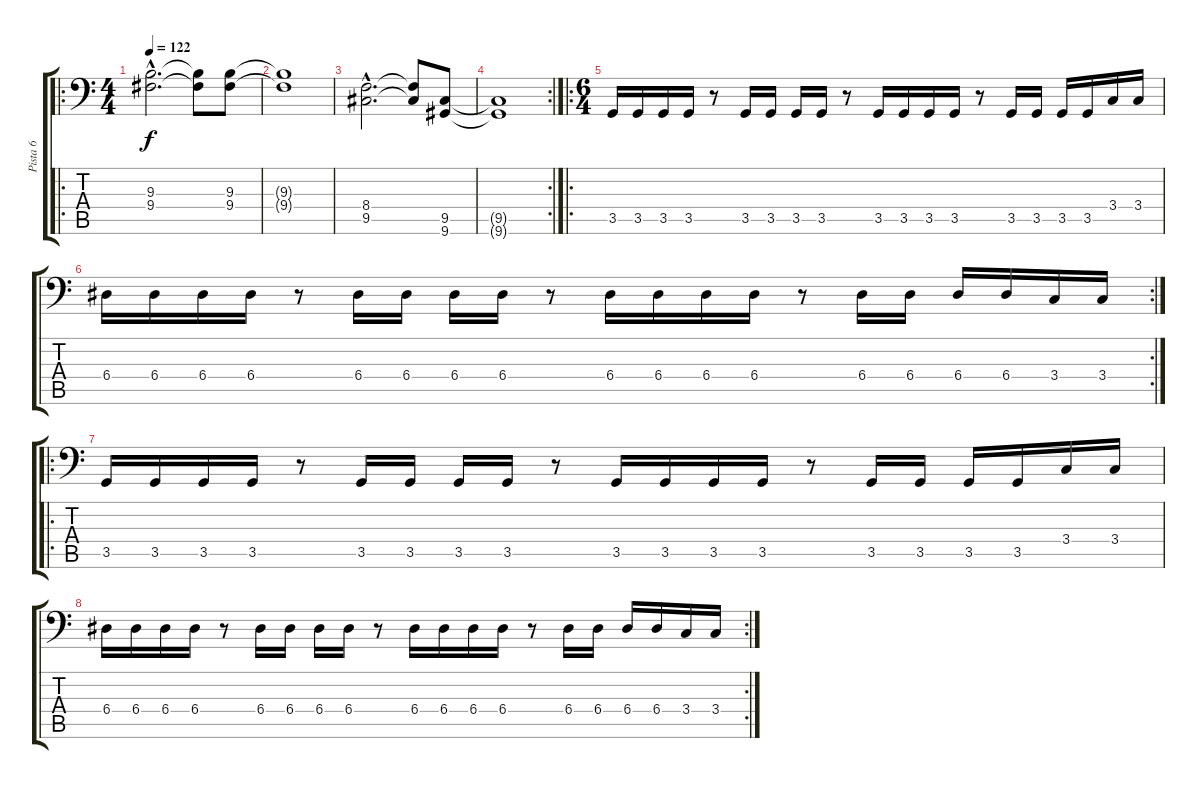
\track ("Pista 6" "Pista 6") {instrument electricbassfinger}
\staff {score tabs}
\tuning (C3 G2 D2 A1 E1 B0) {hide}
\ro
\ts (4 4)
\tempo 122
\clef f4
\ks c
(9.3{hac} 9.4{hac}).2{d dy f} (9.3{t} 9.4{t}).8 (9.3 9.4).8 |
(9.3{t} 9.4{t}).1 |
(8.4{hac} 9.5{hac}).2{d} (8.4{t} 9.5{t}).8 (9.5 9.6).8 |
\rc 2
(9.5{t} 9.6{t}).1 |
\ro
\ts (6 4)
3.5.16 3.5.16 3.5.16 3.5.16 r.8 3.5.16 3.5.16 3.5.16 3.5.16 r.8 3.5.16 3.5.16 3.5.16 3.5.16 r.8 3.5.16 3.5.16 3.5.16 3.5.16 3.4.16 3.4.16 |
\rc 2
6.4.16 6.4.16 6.4.16 6.4.16 r.8 6.4.16 6.4.16 6.4.16 6.4.16 r.8 6.4.16 6.4.16 6.4.16 6.4.16 r.8 6.4.16 6.4.16 6.4.16 6.4.16 3.4.16 3.4.16 |
\ro
3.5.16 3.5.16 3.5.16 3.5.16 r.8 3.5.16 3.5.16 3.5.16 3.5.16 r.8 3.5.16 3.5.16 3.5.16 3.5.16 r.8 3.5.16 3.5.16 3.5.16 3.5.16 3.4.16 3.4.16 |
\rc 2
6.4.16 6.4.16 6.4.16 6.4.16 r.8 6.4.16 6.4.16 6.4.16 6.4.16 r.8 6.4.16 6.4.16 6.4.16 6.4.16 r.8 6.4.16 6.4.16 6.4.16 6.4.16 3.4.16 3.4.16
